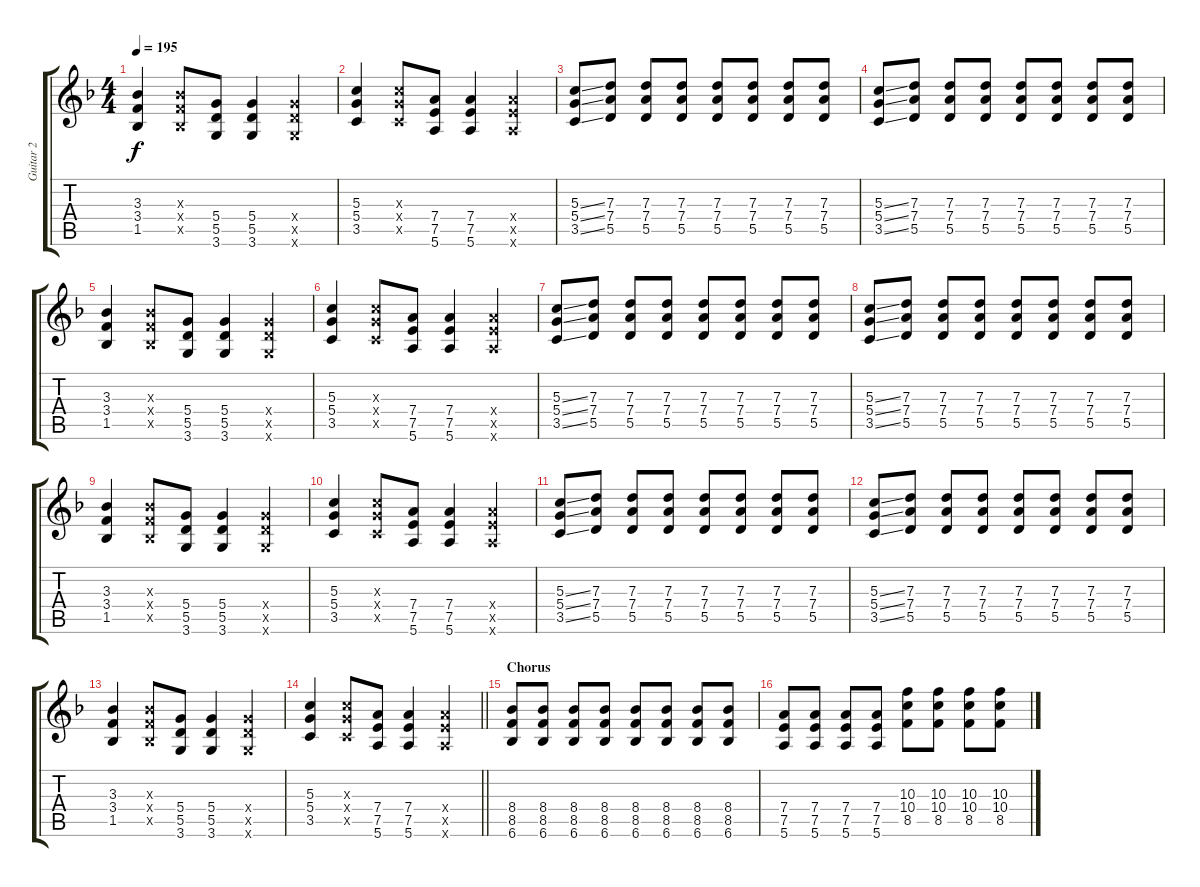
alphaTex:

\track ("Guitar 2" "Guitar 2") {instrument distortionguitar}
\staff {score tabs}
\tuning (E4 B3 G3 D3 A2 E2) {hide}
\ts (4 4)
\tempo 195
\clef g2
\ks f
(3.3 3.4 1.5).4{dy f} (3.3{x} 3.4{x} 1.5{x}).8 (5.4 5.5 3.6).8 (5.4 5.5 3.6).4 (5.4{x} 5.5{x} 3.6{x}).4 |
(5.3 5.4 3.5).4 (5.3{x} 5.4{x} 3.5{x}).8 (7.4 7.5 5.6).8 (7.4 7.5 5.6).4 (7.4{x} 7.5{x} 5.6{x}).4 |
(5.3{ss} 5.4{ss} 3.5{ss}).8 (7.3 7.4 5.5).8 (7.3 7.4 5.5).8 (7.3 7.4 5.5).8 (7.3 7.4 5.5).8 (7.3 7.4 5.5).8 (7.3 7.4 5.5).8 (7.3 7.4 5.5).8 |
(5.3{ss} 5.4{ss} 3.5{ss}).8 (7.3 7.4 5.5).8 (7.3 7.4 5.5).8 (7.3 7.4 5.5).8 (7.3 7.4 5.5).8 (7.3 7.4 5.5).8 (7.3 7.4 5.5).8 (7.3 7.4 5.5).8 |
(3.3 3.4 1.5).4 (3.3{x} 3.4{x} 1.5{x}).8 (5.4 5.5 3.6).8 (5.4 5.5 3.6).4 (5.4{x} 5.5{x} 3.6{x}).4 |
(5.3 5.4 3.5).4 (5.3{x} 5.4{x} 3.5{x}).8 (7.4 7.5 5.6).8 (7.4 7.5 5.6).4 (7.4{x} 7.5{x} 5.6{x}).4 |
(5.3{ss} 5.4{ss} 3.5{ss}).8 (7.3 7.4 5.5).8 (7.3 7.4 5.5).8 (7.3 7.4 5.5).8 (7.3 7.4 5.5).8 (7.3 7.4 5.5).8 (7.3 7.4 5.5).8 (7.3 7.4 5.5).8 |
(5.3{ss} 5.4{ss} 3.5{ss}).8 (7.3 7.4 5.5).8 (7.3 7.4 5.5).8 (7.3 7.4 5.5).8 (7.3 7.4 5.5).8 (7.3 7.4 5.5).8 (7.3 7.4 5.5).8 (7.3 7.4 5.5).8 |
(3.3 3.4 1.5).4 (3.3{x} 3.4{x} 1.5{x}).8 (5.4 5.5 3.6).8 (5.4 5.5 3.6).4 (5.4{x} 5.5{x} 3.6{x}).4 |
(5.3 5.4 3.5).4 (5.3{x} 5.4{x} 3.5{x}).8 (7.4 7.5 5.6).8 (7.4 7.5 5.6).4 (7.4{x} 7.5{x} 5.6{x}).4 |
(5.3{ss} 5.4{ss} 3.5{ss}).8 (7.3 7.4 5.5).8 (7.3 7.4 5.5).8 (7.3 7.4 5.5).8 (7.3 7.4 5.5).8 (7.3 7.4 5.5).8 (7.3 7.4 5.5).8 (7.3 7.4 5.5).8 |
(5.3{ss} 5.4{ss} 3.5{ss}).8 (7.3 7.4 5.5).8 (7.3 7.4 5.5).8 (7.3 7.4 5.5).8 (7.3 7.4 5.5).8 (7.3 7.4 5.5).8 (7.3 7.4 5.5).8 (7.3 7.4 5.5).8 |
(3.3 3.4 1.5).4 (3.3{x} 3.4{x} 1.5{x}).8 (5.4 5.5 3.6).8 (5.4 5.5 3.6).4 (5.4{x} 5.5{x} 3.6{x}).4 |
\barLineRight lightlight
(5.3 5.4 3.5).4 (5.3{x} 5.4{x} 3.5{x}).8 (7.4 7.5 5.6).8 (7.4 7.5 5.6).4 (7.4{x} 7.5{x} 5.6{x}).4 |
\section ("" "Chorus")
(8.4 8.5 6.6).8 (8.4 8.5 6.6).8 (8.4 8.5 6.6).8 (8.4 8.5 6.6).8 (8.4 8.5 6.6).8 (8.4 8.5 6.6).8 (8.4 8.5 6.6).8 (8.4 8.5 6.6).8 |
(7.4 7.5 5.6).8 (7.4 7.5 5.6).8 (7.4 7.5 5.6).8 (7.4 7.5 5.6).8 (10.3 10.4 8.5).8 (10.3 10.4 8.5).8 (10.3 10.4 8.5).8 (10.3 10.4 8.5).8
